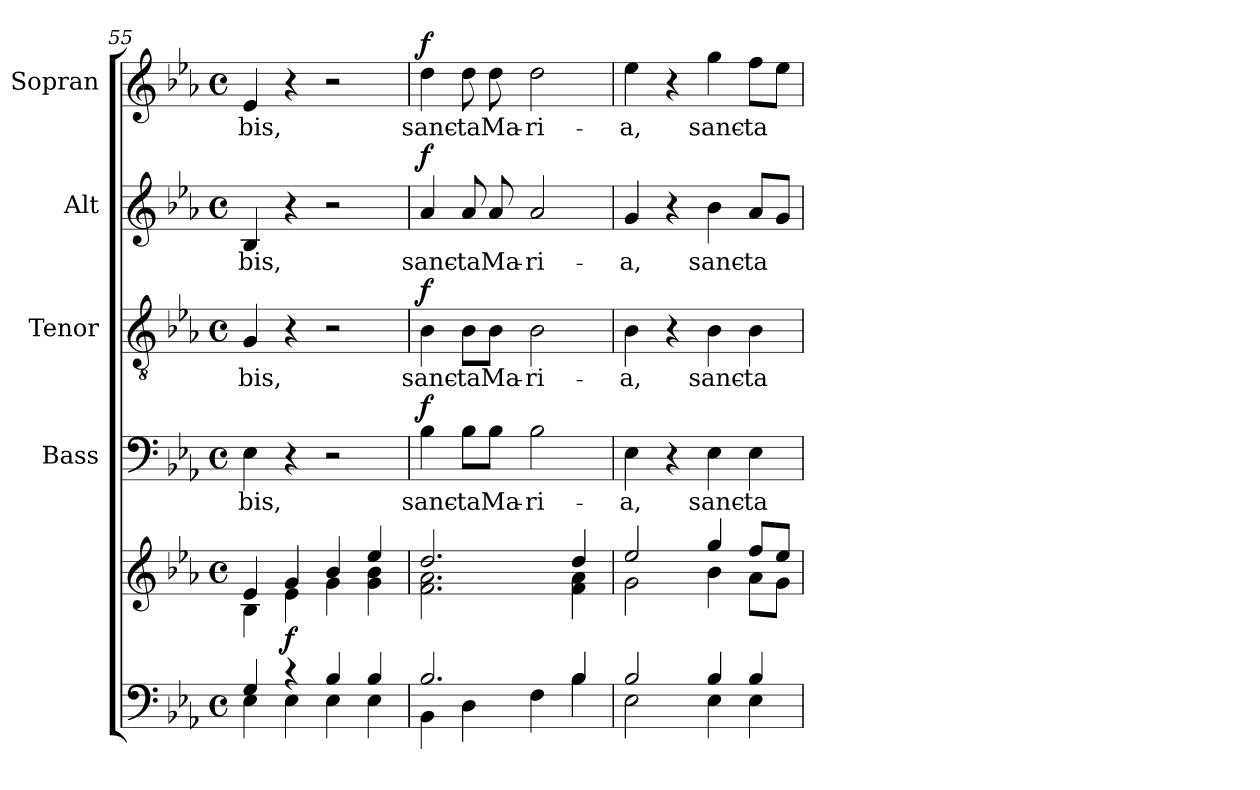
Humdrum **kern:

**kern	**kern	**dynam	**kern	**text	**dynam	**kern	**text	**dynam	**kern	**text	**dynam	**kern	**text	**dynam
*part5	*part5	*part5	*part4	*part4	*part4	*part3	*part3	*part3	*part2	*part2	*part2	*part1	*part1	*part1
*staff6	*staff5	*staff5/6	*staff4	*staff4	*staff4	*staff3	*staff3	*staff3	*staff2	*staff2	*staff2	*staff1	*staff1	*staff1
*	*	*	*I"Bass	*	*	*I"Tenor	*	*	*I"Alt	*	*	*I"Sopran	*	*
*	*	*	*I'B.	*	*	*I'T.	*	*	*I'A.	*	*	*I'S.	*	*
*clefF4	*clefG2	*	*clefF4	*	*	*clefGv2	*	*	*clefG2	*	*	*clefG2	*	*
*k[b-e-a-]	*k[b-e-a-]	*	*k[b-e-a-]	*	*	*k[b-e-a-]	*	*	*k[b-e-a-]	*	*	*k[b-e-a-]	*	*
*E-:	*E-:	*	*E-:	*	*	*E-:	*	*	*E-:	*	*	*E-:	*	*
*M4/4	*M4/4	*	*M4/4	*	*	*M4/4	*	*	*M4/4	*	*	*M4/4	*	*
*met(c)	*met(c)	*	*met(c)	*	*	*met(c)	*	*	*met(c)	*	*	*met(c)	*	*
=55	=55	=55	=55	=55	=55	=55	=55	=55	=55	=55	=55	=55	=55	=55
*^	*^	*	*	*	*	*	*	*	*	*	*	*	*	*
!	!	!	!	!	!	!LO:LY:b	!	!	!LO:LY:b	!	!	!LO:LY:b	!	!	!LO:LY:b	!
4G/	4E-\	4e-/	4B-\	.	4E-\	-bis,	.	4G/	-bis,	.	4B-/	-bis,	.	4e-/	-bis,	.
!	!	!	!	!LO:DY:b	!	!	!	!	!	!	!	!	!	!	!	!
4rc	4E-\	4g/	4e-\	f	4r	.	.	4r	.	.	4r	.	.	4r	.	.
4B-/	4E-\	4b-/	4g\	.	2r	.	.	2r	.	.	2r	.	.	2r	.	.
4B-/	4E-\	4ee-/	4g\ 4b-\	.	.	.	.	.	.	.	.	.	.	.	.	.
=56	=56	=56	=56	=56	=56	=56	=56	=56	=56	=56	=56	=56	=56	=56	=56	=56
!	!	!	!	!	!	!LO:LY:b	!LO:DY:a	!	!LO:LY:b	!LO:DY:a	!	!LO:LY:b	!LO:DY:a	!	!LO:LY:b	!LO:DY:a
2.B-/	4BB-\	2.dd/	2.f\ 2.a-\	.	4B-\	sanc-	f	4B-\	sanc-	f	4a-/	sanc-	f	4dd\	sanc-	f
!	!	!	!	!	!	!LO:LY:b	!	!	!LO:LY:b	!	!	!LO:LY:b	!	!	!LO:LY:b	!
.	4D\	.	.	.	8B-\L	-ta	.	8B-\L	-ta	.	8a-/	-ta	.	8dd\	-ta	.
!	!	!	!	!	!	!LO:LY:b	!	!	!LO:LY:b	!	!	!LO:LY:b	!	!	!LO:LY:b	!
.	.	.	.	.	8B-\J	Ma-	.	8B-\J	Ma-	.	8a-/	Ma-	.	8dd\	Ma-	.
!	!	!	!	!	!	!LO:LY:b	!	!	!LO:LY:b	!	!	!LO:LY:b	!	!	!LO:LY:b	!
.	4F\	.	.	.	2B-\	-ri-	.	2B-\	-ri-	.	2a-/	-ri-	.	2dd\	-ri-	.
4B-/	4B-\	4dd/	4f\ 4a-\	.	.	.	.	.	.	.	.	.	.	.	.	.
=57	=57	=57	=57	=57	=57	=57	=57	=57	=57	=57	=57	=57	=57	=57	=57	=57
!	!	!	!	!	!	!LO:LY:b	!	!	!LO:LY:b	!	!	!LO:LY:b	!	!	!LO:LY:b	!
2B-/	2E-\	2ee-/	2g\	.	4E-\	-a,	.	4B-\	-a,	.	4g/	-a,	.	4ee-\	-a,	.
.	.	.	.	.	4r	.	.	4r	.	.	4r	.	.	4r	.	.
!	!	!	!	!	!	!LO:LY:b	!	!	!LO:LY:b	!	!	!LO:LY:b	!	!	!LO:LY:b	!
4B-/	4E-\	4gg/	4b-\	.	4E-\	sanc-	.	4B-\	sanc-	.	4b-\	sanc-	.	4gg\	sanc-	.
!	!	!	!	!	!	!LO:LY:b	!	!	!LO:LY:b	!	!	!LO:LY:b	!	!	!LO:LY:b	!
4B-/	4E-\	8ff/L	8a-\L	.	4E-\	-ta	.	4B-\	-ta	.	8a-/L	-ta	.	8ff\L	-ta	.
.	.	8ee-/J	8g\J	.	.	.	.	.	.	.	8g/J	.	.	8ee-\J	.	.
*v	*v	*	*	*	*	*	*	*	*	*	*	*	*	*	*	*
*	*v	*v	*	*	*	*	*	*	*	*	*	*	*	*	*
=	=	=	=	=	=	=	=	=	=	=	=	=	=	=
*-	*-	*-	*-	*-	*-	*-	*-	*-	*-	*-	*-	*-	*-	*-
